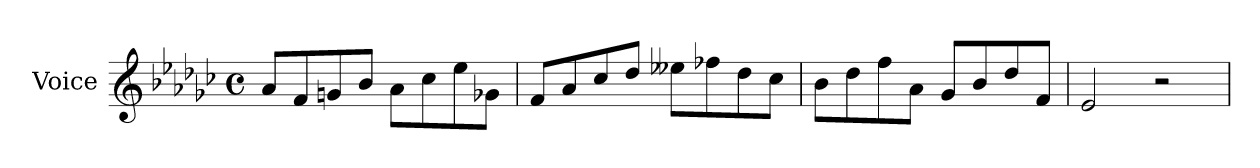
**kern
*part1
*staff1
*I"Voice
*I'Voice
*clefG2
*k[b-e-a-d-g-c-]
*M4/4
*met(c)
=1
8a-/L
8f/
8gn/
8b-/J
8a-\L
8cc-\
8ee-\
8g-X\J
=2
8f/L
8a-/
8cc-/
8dd-/J
8ee--X\L
8ff-X\
8dd-\
8cc-\J
=3
8b-\L
8dd-\
8ff\
8a-\J
8g-/L
8b-/
8dd-/
8f/J
=4
2e-/
2rcc
=
*-
